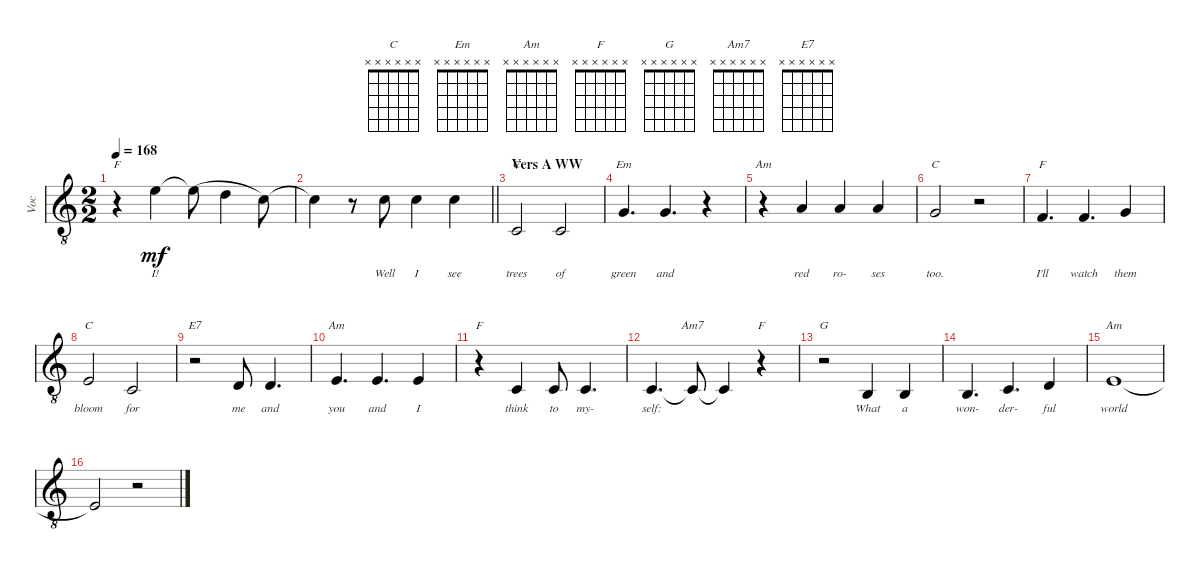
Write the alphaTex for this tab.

\bracketExtendMode groupsimilarinstruments
\multiTrackTrackNamePolicy hidden
\otherSystemsTrackNameOrientation horizontal
\track ("Vocals" "Voc") {instrument voiceoohs}
\staff {score}
\tuning (E4 B3 G3 D3 A2 E2)
\chord ("C" x x x x x x)
\chord ("Em" x x x x x x)
\chord ("Am" x x x x x x)
\chord ("F" x x x x x x)
\chord ("G" x x x x x x)
\chord ("Am7" x x x x x x)
\chord ("E7" x x x x x x)
\ts (2 2)
\tempo 168
\clef g2
\ottava 8vb
\scale
0.151685
\ks c
r.4{ch "F" dy mf beam Down} 0.1.4{lyrics (0 "I!") lyrics (1 "") lyrics (2 "") lyrics (3 "") lyrics (4 "") beam Down} 0.1{t}.8{legatoorigin beam Down} 3.2.4{legatoorigin beam Down} 1.2.8{beam Down} |
\scale
0.151685
\barLineRight lightlight
1.2{t}.4{beam Down} r.8{beam Down} 1.2.8{lyrics (0 "Well") lyrics (1 "") lyrics (2 "") lyrics (3 "") lyrics (4 "") beam Down} 1.2.4{lyrics (0 "I") lyrics (1 "") lyrics (2 "") lyrics (3 "") lyrics (4 "") beam Down} 1.2.4{lyrics (0 "see") lyrics (1 "") lyrics (2 "") lyrics (3 "") lyrics (4 "") beam Down} |
\section ("" "Vers A WW")
\scale
0.135135 3.5.2{ch "C" lyrics (0 "trees") lyrics (1 "") lyrics (2 "") lyrics (3 "") lyrics (4 "") beam Up} 3.5.2{lyrics (0 "of") lyrics (1 "") lyrics (2 "") lyrics (3 "") lyrics (4 "") beam Up} |
\scale
0.125178 0.3.4{d ch "Em" lyrics (0 "green") lyrics (1 "") lyrics (2 "") lyrics (3 "") lyrics (4 "") beam Up} 0.3.4{d lyrics (0 "and") lyrics (1 "") lyrics (2 "") lyrics (3 "") lyrics (4 "") beam Up} r.4{beam Up} |
\scale
0.142248 r.4{ch "Am" beam Down} 2.3.4{lyrics (0 "red") lyrics (1 "") lyrics (2 "") lyrics (3 "") lyrics (4 "") beam Up} 2.3.4{lyrics (0 "ro-") lyrics (1 "") lyrics (2 "") lyrics (3 "") lyrics (4 "") beam Up} 2.3.4{lyrics (0 "ses") lyrics (1 "") lyrics (2 "") lyrics (3 "") lyrics (4 "") beam Up} |
\scale
0.0953058 0.3.2{ch "C" lyrics (0 "too.") lyrics (1 "") lyrics (2 "") lyrics (3 "") lyrics (4 "") beam Up} r.2{beam Up} |
\scale
0.140825 3.4.4{d ch "F" lyrics (0 "I'll") lyrics (1 "") lyrics (2 "") lyrics (3 "") lyrics (4 "") beam Up} 3.4.4{d lyrics (0 "watch") lyrics (1 "") lyrics (2 "") lyrics (3 "") lyrics (4 "") beam Up} 5.4.4{lyrics (0 "them") lyrics (1 "") lyrics (2 "") lyrics (3 "") lyrics (4 "") beam Up} |
\scale
0.100996 2.4.2{ch "C" lyrics (0 "bloom") lyrics (1 "") lyrics (2 "") lyrics (3 "") lyrics (4 "") beam Up} 3.5.2{lyrics (0 "for") lyrics (1 "") lyrics (2 "") lyrics (3 "") lyrics (4 "") beam Up} |
\scale
0.150782 r.2{ch "E7" beam Down} 0.4.8{lyrics (0 "me") lyrics (1 "") lyrics (2 "") lyrics (3 "") lyrics (4 "") beam Up} 0.4.4{d lyrics (0 "and") lyrics (1 "") lyrics (2 "") lyrics (3 "") lyrics (4 "") beam Up} |
\scale
0.109706 2.4.4{d ch "Am" lyrics (0 "you") lyrics (1 "") lyrics (2 "") lyrics (3 "") lyrics (4 "") beam Up} 2.4.4{d lyrics (0 "and") lyrics (1 "") lyrics (2 "") lyrics (3 "") lyrics (4 "") beam Up} 2.4.4{lyrics (0 "I") lyrics (1 "") lyrics (2 "") lyrics (3 "") lyrics (4 "") beam Up} |
r.4{ch "F" beam Down} 3.5.4{lyrics (0 "think") lyrics (1 "") lyrics (2 "") lyrics (3 "") lyrics (4 "") beam Up} 3.5.8{lyrics (0 "to") lyrics (1 "") lyrics (2 "") lyrics (3 "") lyrics (4 "") beam Up} 3.5.4{d lyrics (0 "my-") lyrics (1 "") lyrics (2 "") lyrics (3 "") lyrics (4 "") beam Up} |
3.5.4{d lyrics (0 "self:") lyrics (1 "") lyrics (2 "") lyrics (3 "") lyrics (4 "") beam Up} 3.5{t}.8{ch "Am7" beam Up} 3.5{t}.4{beam Up} r.4{ch "F" beam Up} |
r.2{ch "G" beam Down} 2.5.4{lyrics (0 "What") lyrics (1 "") lyrics (2 "") lyrics (3 "") lyrics (4 "") beam Up} 2.5.4{lyrics (0 "a") lyrics (1 "") lyrics (2 "") lyrics (3 "") lyrics (4 "") beam Up} |
2.5.4{d lyrics (0 "won-") lyrics (1 "") lyrics (2 "") lyrics (3 "") lyrics (4 "") beam Up} 3.5.4{d lyrics (0 "der-") lyrics (1 "") lyrics (2 "") lyrics (3 "") lyrics (4 "") beam Up} 0.4.4{lyrics (0 "ful") lyrics (1 "") lyrics (2 "") lyrics (3 "") lyrics (4 "") beam Up} |
2.4.1{ch "Am" lyrics (0 "world") lyrics (1 "") lyrics (2 "") lyrics (3 "") lyrics (4 "") beam Up} |
2.4{t}.2{beam Up} r.2{beam Up}
